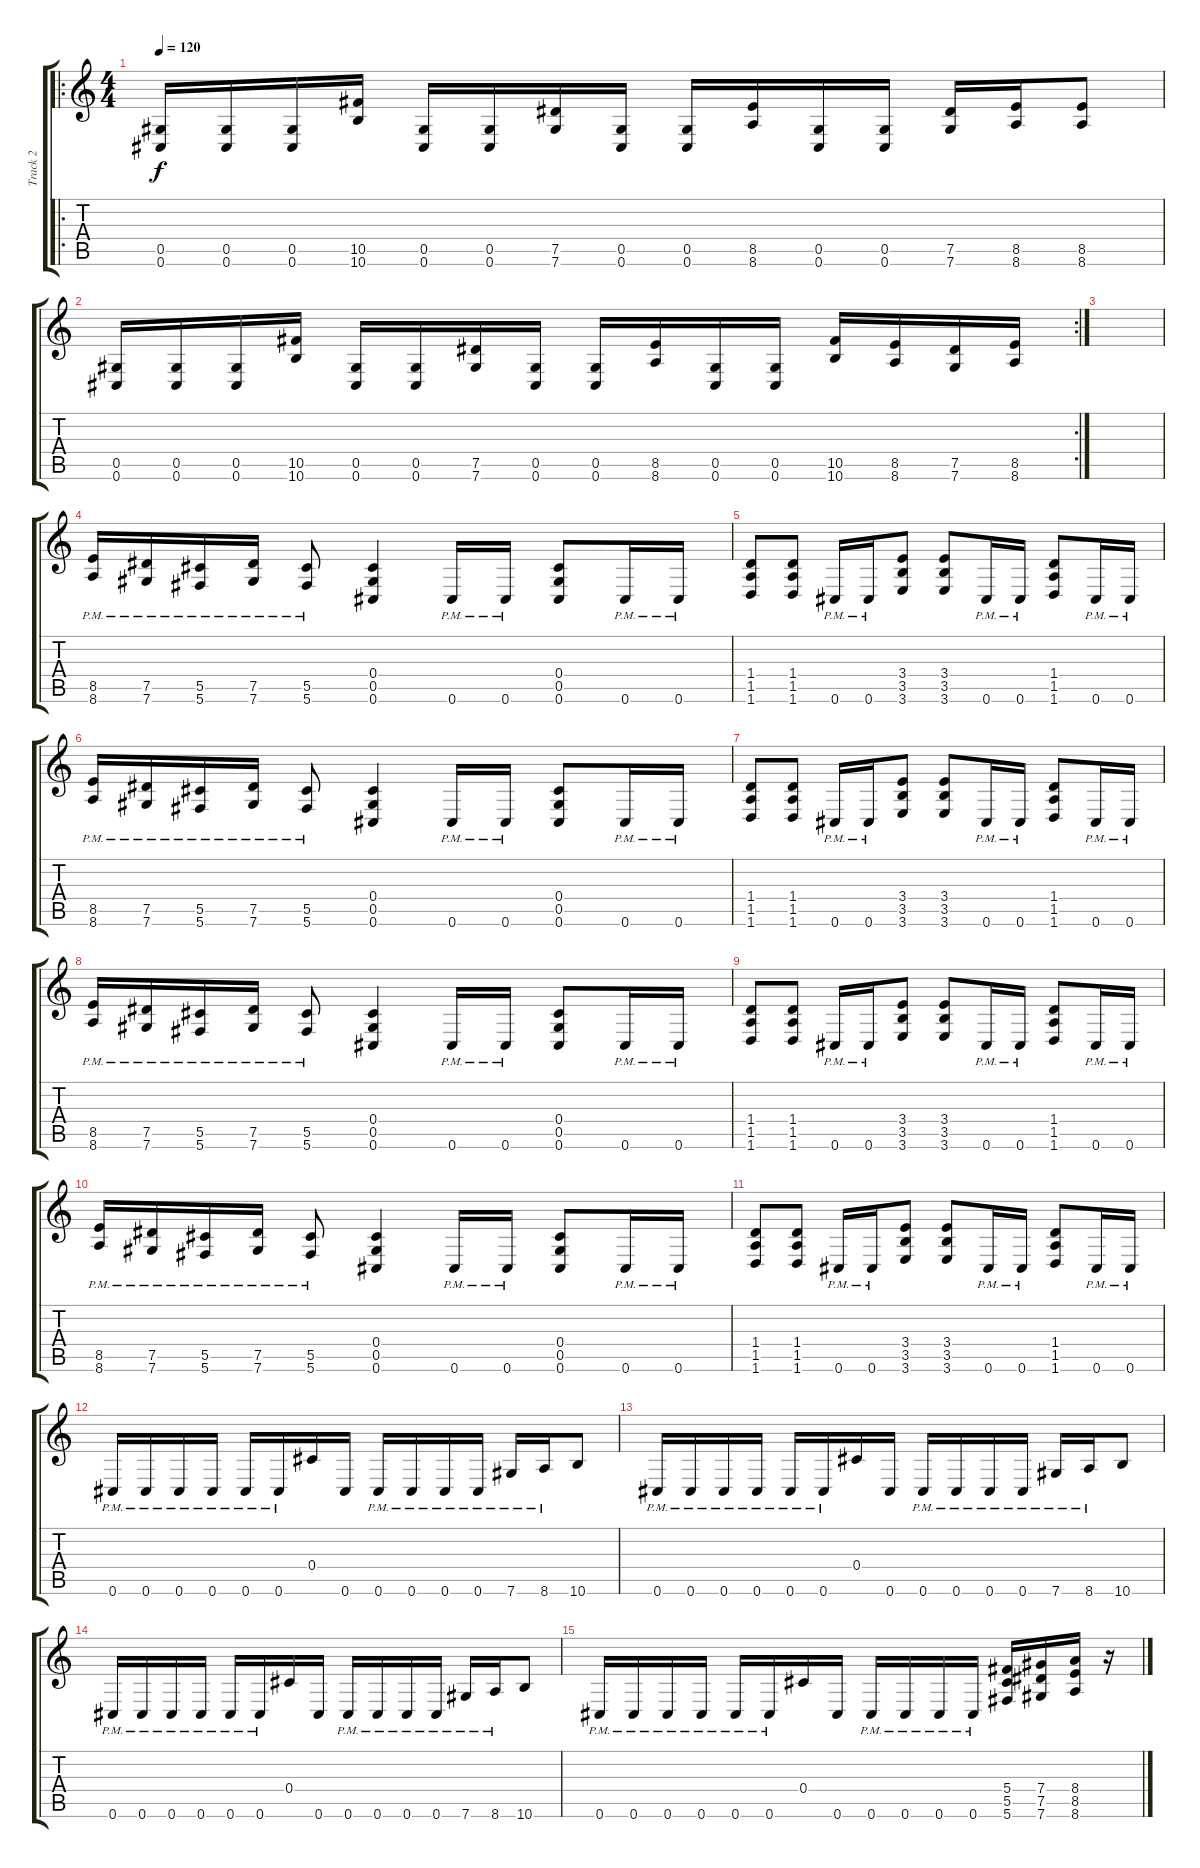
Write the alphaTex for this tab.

\track ("Track 2" "Track 2") {instrument distortionguitar}
\staff {score tabs}
\tuning (Eb4 Bb3 Gb3 Db3 Ab2 Db2) {hide}
\ro
\ts (4 4)
\tempo 120
\clef g2
\ks c
(0.5 0.6).16{dy f instrument distortionguitar} (0.5 0.6).16 (0.5 0.6).16 (10.5 10.6).16 (0.5 0.6).16 (0.5 0.6).16 (7.5 7.6).16 (0.5 0.6).16 (0.5 0.6).16 (8.5 8.6).16 (0.5 0.6).16 (0.5 0.6).16 (7.5 7.6).16 (8.5 8.6).16 (8.5 8.6).8 |
\rc 2
(0.5 0.6).16 (0.5 0.6).16 (0.5 0.6).16 (10.5 10.6).16 (0.5 0.6).16 (0.5 0.6).16 (7.5 7.6).16 (0.5 0.6).16 (0.5 0.6).16 (8.5 8.6).16 (0.5 0.6).16 (0.5 0.6).16 (10.5 10.6).16 (8.5 8.6).16 (7.5 7.6).16 (8.5 8.6).16 |
|
(8.5{pm} 8.6{pm}).16 (7.5{pm} 7.6{pm}).16 (5.5{pm} 5.6{pm}).16 (7.5{pm} 7.6{pm}).16 (5.5{pm} 5.6{pm}).8 (0.4 0.5 0.6).4 0.6{pm}.16 0.6{pm}.16 (0.4 0.5 0.6).8 0.6{pm}.16 0.6{pm}.16 |
(1.4 1.5 1.6).8 (1.4 1.5 1.6).8 0.6{pm}.16 0.6{pm}.16 (3.4 3.5 3.6).8 (3.4 3.5 3.6).8 0.6{pm}.16 0.6{pm}.16 (1.4 1.5 1.6).8 0.6{pm}.16 0.6{pm}.16 |
(8.5{pm} 8.6{pm}).16 (7.5{pm} 7.6{pm}).16 (5.5{pm} 5.6{pm}).16 (7.5{pm} 7.6{pm}).16 (5.5{pm} 5.6{pm}).8 (0.4 0.5 0.6).4 0.6{pm}.16 0.6{pm}.16 (0.4 0.5 0.6).8 0.6{pm}.16 0.6{pm}.16 |
(1.4 1.5 1.6).8 (1.4 1.5 1.6).8 0.6{pm}.16 0.6{pm}.16 (3.4 3.5 3.6).8 (3.4 3.5 3.6).8 0.6{pm}.16 0.6{pm}.16 (1.4 1.5 1.6).8 0.6{pm}.16 0.6{pm}.16 |
(8.5{pm} 8.6{pm}).16 (7.5{pm} 7.6{pm}).16 (5.5{pm} 5.6{pm}).16 (7.5{pm} 7.6{pm}).16 (5.5{pm} 5.6{pm}).8 (0.4 0.5 0.6).4 0.6{pm}.16 0.6{pm}.16 (0.4 0.5 0.6).8 0.6{pm}.16 0.6{pm}.16 |
(1.4 1.5 1.6).8 (1.4 1.5 1.6).8 0.6{pm}.16 0.6{pm}.16 (3.4 3.5 3.6).8 (3.4 3.5 3.6).8 0.6{pm}.16 0.6{pm}.16 (1.4 1.5 1.6).8 0.6{pm}.16 0.6{pm}.16 |
(8.5{pm} 8.6{pm}).16 (7.5{pm} 7.6{pm}).16 (5.5{pm} 5.6{pm}).16 (7.5{pm} 7.6{pm}).16 (5.5{pm} 5.6{pm}).8 (0.4 0.5 0.6).4 0.6{pm}.16 0.6{pm}.16 (0.4 0.5 0.6).8 0.6{pm}.16 0.6{pm}.16 |
(1.4 1.5 1.6).8 (1.4 1.5 1.6).8 0.6{pm}.16 0.6{pm}.16 (3.4 3.5 3.6).8 (3.4 3.5 3.6).8 0.6{pm}.16 0.6{pm}.16 (1.4 1.5 1.6).8 0.6{pm}.16 0.6{pm}.16 |
0.6{pm}.16 0.6{pm}.16 0.6{pm}.16 0.6{pm}.16 0.6{pm}.16 0.6{pm}.16 0.4.16 0.6.16 0.6{pm}.16 0.6{pm}.16 0.6{pm}.16 0.6{pm}.16 7.6{pm}.16 8.6{pm}.16 10.6.8 |
0.6{pm}.16 0.6{pm}.16 0.6{pm}.16 0.6{pm}.16 0.6{pm}.16 0.6{pm}.16 0.4.16 0.6.16 0.6{pm}.16 0.6{pm}.16 0.6{pm}.16 0.6{pm}.16 7.6{pm}.16 8.6{pm}.16 10.6.8 |
0.6{pm}.16 0.6{pm}.16 0.6{pm}.16 0.6{pm}.16 0.6{pm}.16 0.6{pm}.16 0.4.16 0.6.16 0.6{pm}.16 0.6{pm}.16 0.6{pm}.16 0.6{pm}.16 7.6{pm}.16 8.6{pm}.16 10.6.8 |
0.6{pm}.16 0.6{pm}.16 0.6{pm}.16 0.6{pm}.16 0.6{pm}.16 0.6{pm}.16 0.4.16 0.6.16 0.6{pm}.16 0.6{pm}.16 0.6{pm}.16 0.6{pm}.16 (5.4 5.5 5.6).16 (7.4 7.5 7.6).16 (8.4 8.5 8.6).16 r.16
